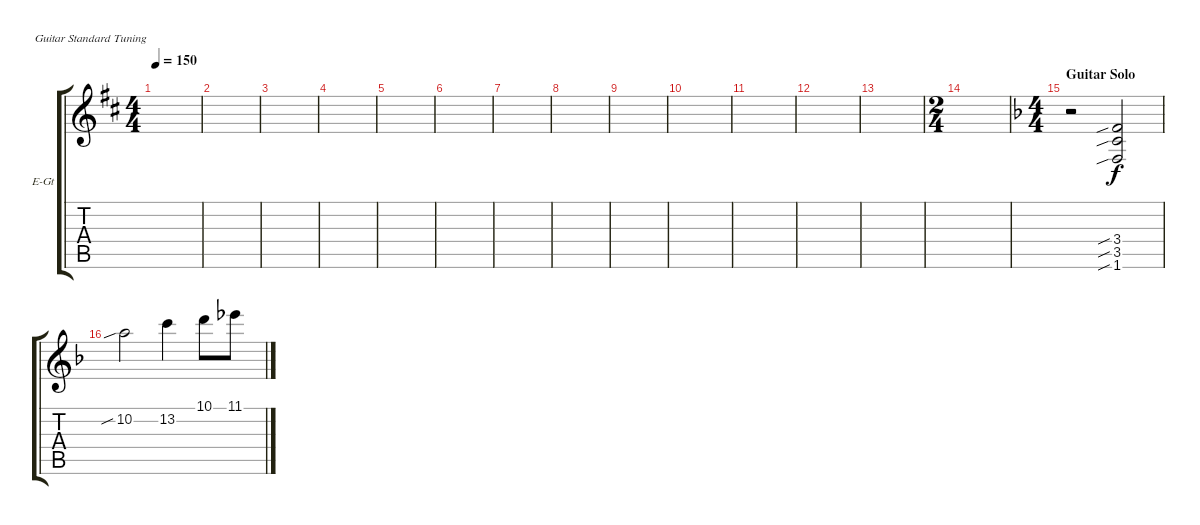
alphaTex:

\defaultSystemsLayout 4
\bracketExtendMode groupsimilarinstruments
\firstSystemTrackNameOrientation horizontal
\otherSystemsTrackNameOrientation horizontal
\track ("Electric Guitar (Solo Echo)" "E-Gt") {instrument distortionguitar}
\staff {score tabs}
\tuning (E4 B3 G3 D3 A2 E2)
\ts (4 4)
\tempo 150
\clef g2
\scale
0.333333
\ks d
|
\scale
0.333333 |
\scale
0.333333 |
\scale
0.333333 |
\scale
0.333333 |
\scale
0.333333 |
\scale
0.333333 |
\scale
0.333333 |
\scale
0.333333 |
\scale
0.333333 |
\scale
0.333333 |
\scale
0.238462 |
\scale
0.238462 |
\ts (2 4)
\scale
0.523077 |
\ts (4 4)
\section ("" "Guitar Solo")
\scale
0.539033
\ks f
r.2 (3.4{sib} 1.6{sib} 3.5{sib}).2 |
\scale
0.230483 10.2{sib}.2 13.2.4 10.1.8 11.1.8
